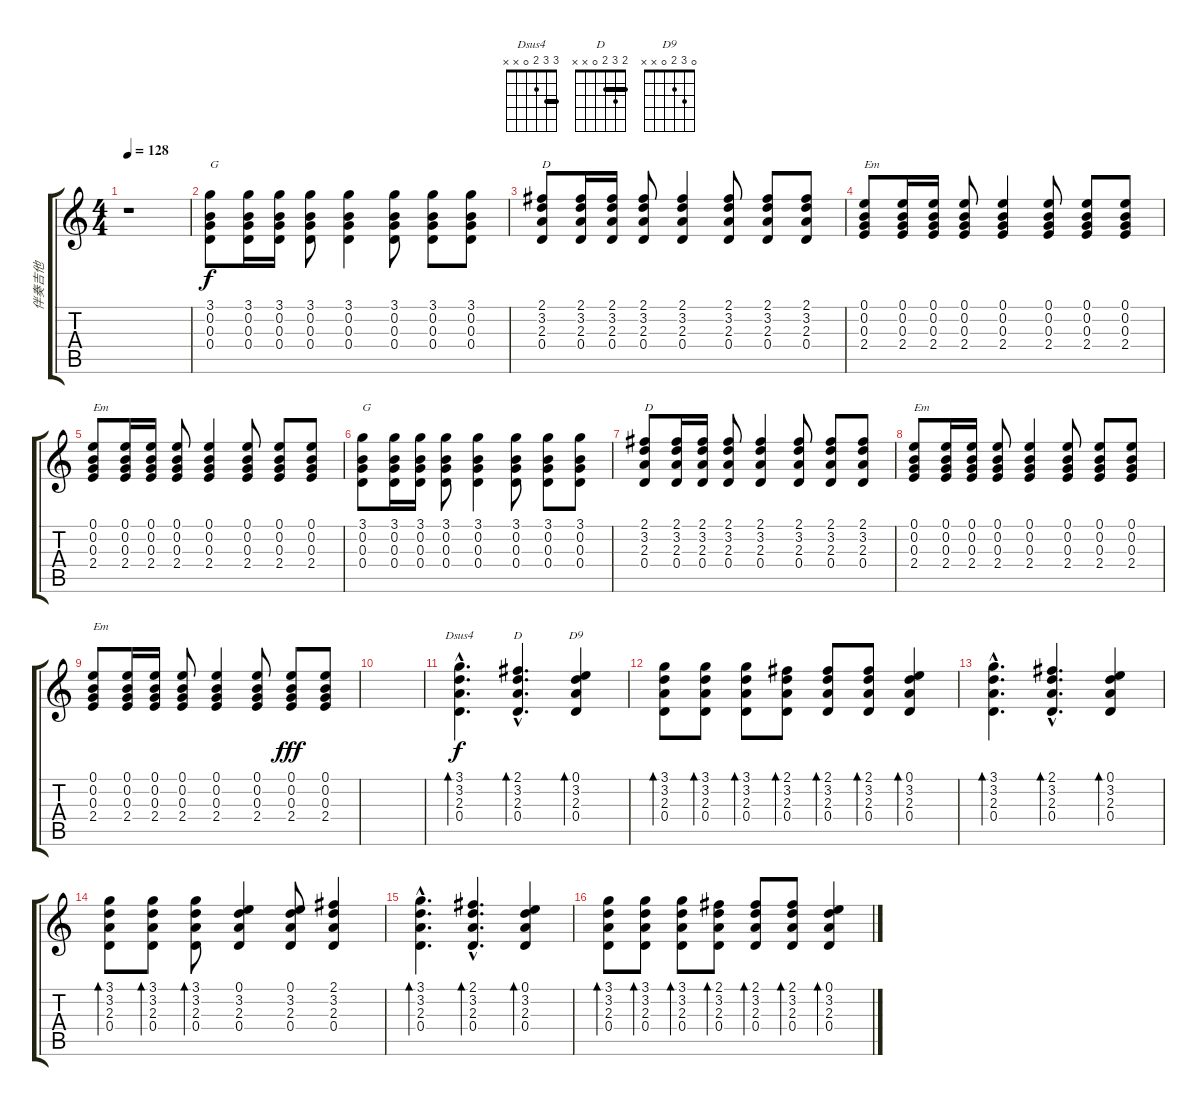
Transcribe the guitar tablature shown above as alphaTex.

\track ("伴奏吉他" "伴奏吉他") {instrument acousticguitarsteel}
\staff {score tabs}
\tuning (E4 B3 G3 D3 A2 E2) {hide}
\chord ("Dsus4" 3 3 2 0 x x) {barre 3}
\chord ("D" 2 3 2 0 x x) {barre 2}
\chord ("D9" 0 3 2 0 x x)
\ts (4 4)
\tempo 128
\clef g2
\ks c
r.1{dy f instrument acousticguitarsteel} |
(3.1 0.2 0.3 0.4).8{txt "G"} (3.1 0.2 0.3 0.4).16 (3.1 0.2 0.3 0.4).16 (3.1 0.2 0.3 0.4).8 (3.1 0.2 0.3 0.4).4 (3.1 0.2 0.3 0.4).8 (3.1 0.2 0.3 0.4).8 (3.1 0.2 0.3 0.4).8 |
(2.1 3.2 2.3 0.4).8{txt "D"} (2.1 3.2 2.3 0.4).16 (2.1 3.2 2.3 0.4).16 (2.1 3.2 2.3 0.4).8 (2.1 3.2 2.3 0.4).4 (2.1 3.2 2.3 0.4).8 (2.1 3.2 2.3 0.4).8 (2.1 3.2 2.3 0.4).8 |
(0.1 0.2 0.3 2.4).8{txt "Em"} (0.1 0.2 0.3 2.4).16 (0.1 0.2 0.3 2.4).16 (0.1 0.2 0.3 2.4).8 (0.1 0.2 0.3 2.4).4 (0.1 0.2 0.3 2.4).8 (0.1 0.2 0.3 2.4).8 (0.1 0.2 0.3 2.4).8 |
(0.1 0.2 0.3 2.4).8{txt "Em"} (0.1 0.2 0.3 2.4).16 (0.1 0.2 0.3 2.4).16 (0.1 0.2 0.3 2.4).8 (0.1 0.2 0.3 2.4).4 (0.1 0.2 0.3 2.4).8 (0.1 0.2 0.3 2.4).8 (0.1 0.2 0.3 2.4).8 |
(3.1 0.2 0.3 0.4).8{txt "G"} (3.1 0.2 0.3 0.4).16 (3.1 0.2 0.3 0.4).16 (3.1 0.2 0.3 0.4).8 (3.1 0.2 0.3 0.4).4 (3.1 0.2 0.3 0.4).8 (3.1 0.2 0.3 0.4).8 (3.1 0.2 0.3 0.4).8 |
(2.1 3.2 2.3 0.4).8{txt "D"} (2.1 3.2 2.3 0.4).16 (2.1 3.2 2.3 0.4).16 (2.1 3.2 2.3 0.4).8 (2.1 3.2 2.3 0.4).4 (2.1 3.2 2.3 0.4).8 (2.1 3.2 2.3 0.4).8 (2.1 3.2 2.3 0.4).8 |
(0.1 0.2 0.3 2.4).8{txt "Em"} (0.1 0.2 0.3 2.4).16 (0.1 0.2 0.3 2.4).16 (0.1 0.2 0.3 2.4).8 (0.1 0.2 0.3 2.4).4 (0.1 0.2 0.3 2.4).8 (0.1 0.2 0.3 2.4).8 (0.1 0.2 0.3 2.4).8 |
(0.1 0.2 0.3 2.4).8{txt "Em"} (0.1 0.2 0.3 2.4).16 (0.1 0.2 0.3 2.4).16 (0.1 0.2 0.3 2.4).8 (0.1 0.2 0.3 2.4).4 (0.1 0.2 0.3 2.4).8 (0.1 0.2 0.3 2.4).8{dy fff} (0.1 0.2 0.3 2.4).8 |
|
(3.1{hac} 3.2{hac} 2.3{hac} 0.4{hac}).4{d bd 60 ch "Dsus4" dy f volume 8} (2.1{hac} 3.2{hac} 2.3{hac} 0.4{hac}).4{d bd 60 ch "D"} (0.1 3.2 2.3 0.4).4{bd 60 ch "D9"} |
(3.1 3.2 2.3 0.4).8{bd 60} (3.1 3.2 2.3 0.4).8{bd 60} (3.1 3.2 2.3 0.4).8{bd 60} (2.1 3.2 2.3 0.4).8{bd 60} (2.1 3.2 2.3 0.4).8{bd 60} (2.1 3.2 2.3 0.4).8{bd 60} (0.1 3.2 2.3 0.4).4{bd 60} |
(3.1{hac} 3.2{hac} 2.3{hac} 0.4{hac}).4{d bd 60 volume 8} (2.1{hac} 3.2{hac} 2.3{hac} 0.4{hac}).4{d bd 60} (0.1 3.2 2.3 0.4).4{bd 60} |
(3.1 3.2 2.3 0.4).8{bd 60} (3.1 3.2 2.3 0.4).8{bd 60} (3.1 3.2 2.3 0.4).8{bd 60} (0.1 3.2 2.3 0.4).4 (0.1 3.2 2.3 0.4).8 (2.1 3.2 2.3 0.4).4 |
(3.1{hac} 3.2{hac} 2.3{hac} 0.4{hac}).4{d bd 60 volume 8} (2.1{hac} 3.2{hac} 2.3{hac} 0.4{hac}).4{d bd 60} (0.1 3.2 2.3 0.4).4{bd 60} |
(3.1 3.2 2.3 0.4).8{bd 60} (3.1 3.2 2.3 0.4).8{bd 60} (3.1 3.2 2.3 0.4).8{bd 60} (2.1 3.2 2.3 0.4).8{bd 60} (2.1 3.2 2.3 0.4).8{bd 60} (2.1 3.2 2.3 0.4).8{bd 60} (0.1 3.2 2.3 0.4).4{bd 60}
